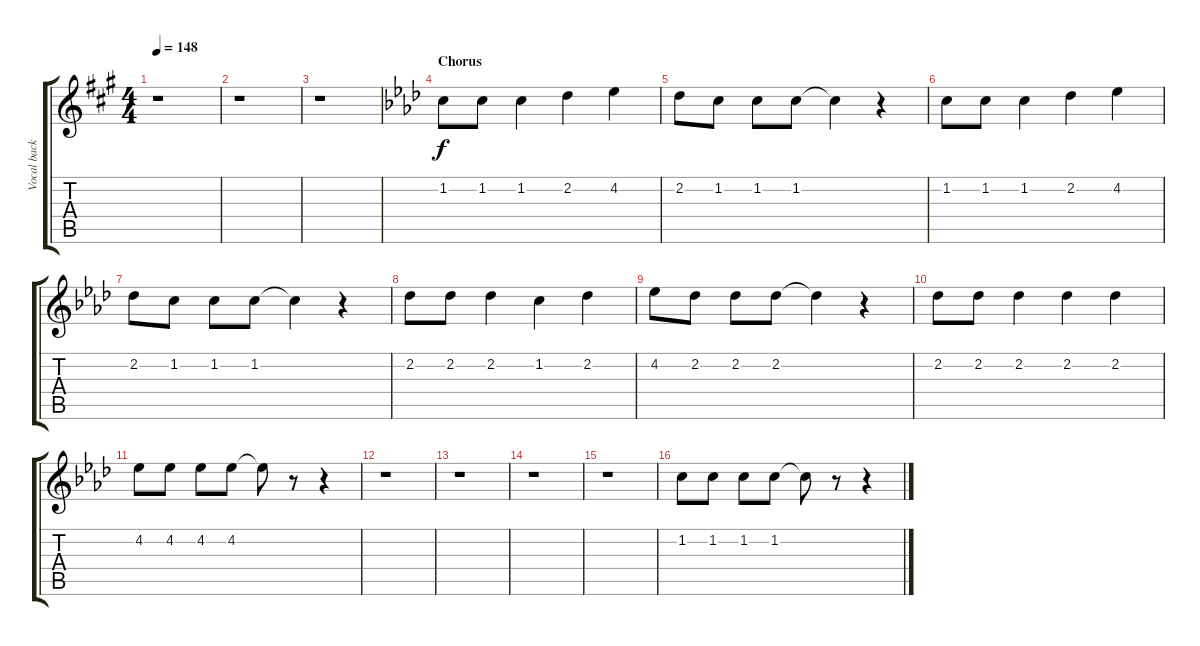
\track ("Vocal backup (alt)" "Vocal back") {instrument electricguitarjazz}
\staff {score tabs}
\tuning (E4 B3 G3 D3 A2 E2) {hide}
\ts (4 4)
\tempo 148
\clef g2
\ks a
r.1{dy f} |
r.1 |
r.1 |
\section ("" "Chorus")
\ks ab
1.2.8 1.2.8 1.2.4 2.2.4 4.2.4 |
2.2.8 1.2.8 1.2.8 1.2.8 1.2{t}.4 r.4 |
1.2.8 1.2.8 1.2.4 2.2.4 4.2.4 |
2.2.8 1.2.8 1.2.8 1.2.8 1.2{t}.4 r.4 |
2.2.8 2.2.8 2.2.4 1.2.4 2.2.4 |
4.2.8 2.2.8 2.2.8 2.2.8 2.2{t}.4 r.4 |
2.2.8 2.2.8 2.2.4 2.2.4 2.2.4 |
4.2.8 4.2.8 4.2.8 4.2.8 4.2{t}.8 r.8 r.4 |
r.1 |
r.1 |
r.1 |
r.1 |
1.2.8 1.2.8 1.2.8 1.2.8 1.2{t}.8 r.8 r.4
